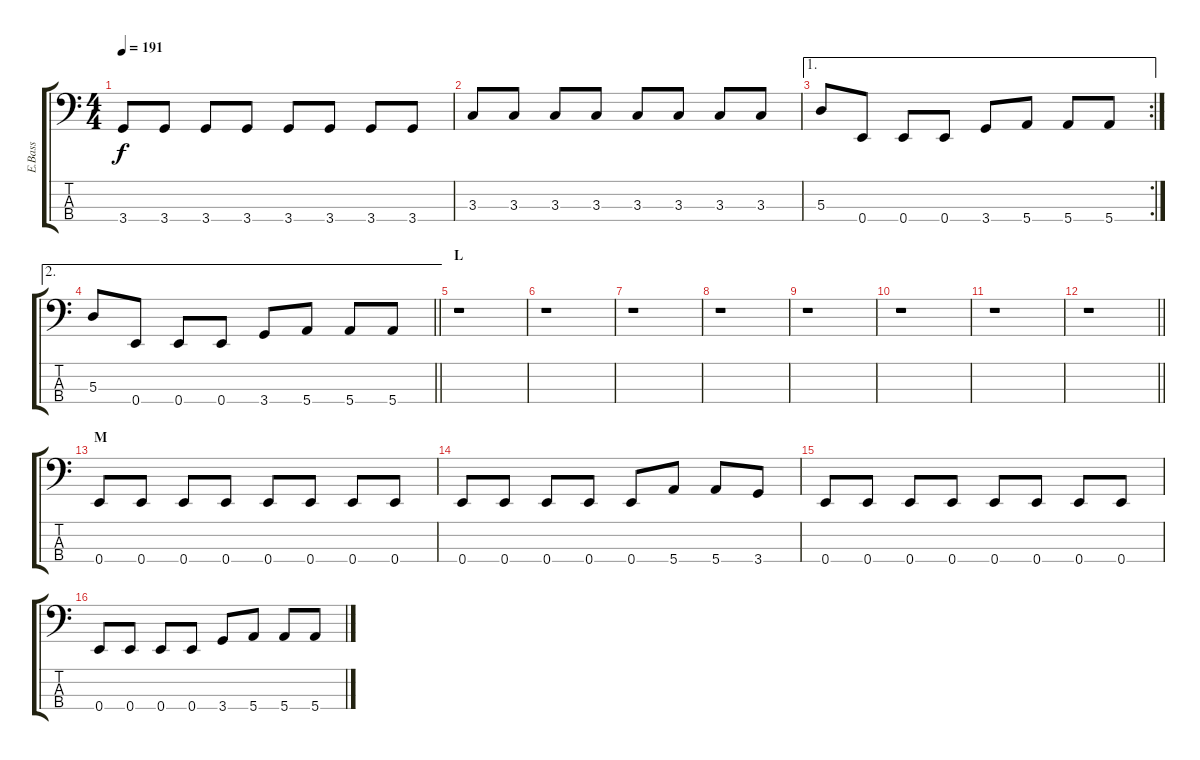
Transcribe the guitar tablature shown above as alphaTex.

\track ("E.Bass" "E.Bass") {instrument electricbassfinger}
\staff {score tabs}
\tuning (G2 D2 A1 E1) {hide}
\ts (4 4)
\tempo 191
\clef f4
\ks c
3.4.8{dy f} 3.4.8 3.4.8 3.4.8 3.4.8 3.4.8 3.4.8 3.4.8 |
3.3.8 3.3.8 3.3.8 3.3.8 3.3.8 3.3.8 3.3.8 3.3.8 |
\ae 1
\rc 2
5.3.8 0.4.8 0.4.8 0.4.8 3.4.8 5.4.8 5.4.8 5.4.8 |
\ae 2
\barLineRight lightlight
5.3.8 0.4.8 0.4.8 0.4.8 3.4.8 5.4.8 5.4.8 5.4.8 |
\section ("" "L")
r.1 |
r.1 |
r.1 |
r.1 |
r.1 |
r.1 |
r.1 |
\barLineRight lightlight
r.1 |
\section ("" "M")
0.4.8 0.4.8 0.4.8 0.4.8 0.4.8 0.4.8 0.4.8 0.4.8 |
0.4.8 0.4.8 0.4.8 0.4.8 0.4.8 5.4.8 5.4.8 3.4.8 |
0.4.8 0.4.8 0.4.8 0.4.8 0.4.8 0.4.8 0.4.8 0.4.8 |
0.4.8 0.4.8 0.4.8 0.4.8 3.4.8 5.4.8 5.4.8 5.4.8
